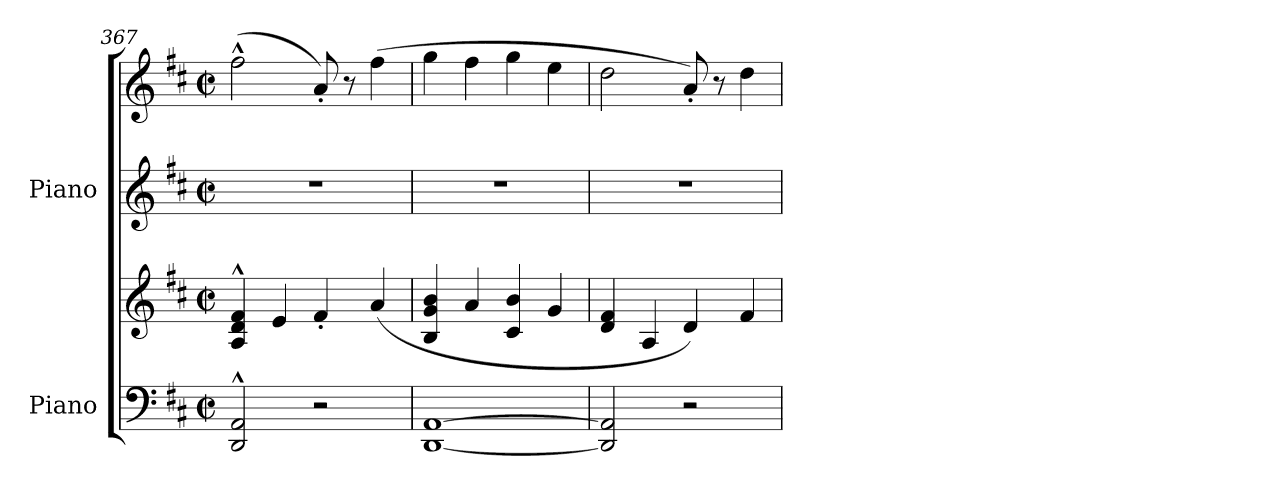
**kern	**kern	**kern	**kern
*part2	*part2	*part1	*part1
*staff4	*staff3	*staff2	*staff1
*I"Piano	*	*I"Piano	*
*I'Pno.	*	*I'Pno.	*
!!LO:LB:g=z
*clefF4	*clefG2	*clefG2	*clefG2
*k[f#c#]	*k[f#c#]	*k[f#c#]	*k[f#c#]
*M2/2	*M2/2	*M2/2	*M2/2
*met(c|)	*met(c|)	*met(c|)	*met(c|)
=367	=367	=367	=367
2DD/^^ 2AA/^^	4A/^^ 4d/^^ 4f#/^^	1r	(>2ff#^^\
.	4e/	.	.
2r	4f#'/	.	8a'/)
.	.	.	8r
.	(>4a/	.	(>4ff#\
=368	=368	=368	=368
[1DD [1AA	4B/ 4g/ 4b/	1r	4gg\
.	4a/	.	4ff#\
.	4c#/ 4b/	.	4gg\
.	4g/	.	4ee\
=369	=369	=369	=369
2DD/] 2AA/]	4d/ 4f#/	1r	2dd\
.	4A/	.	.
2r	4d/)	.	8a'/)
.	.	.	8r
.	4f#/	.	4dd\
=	=	=	=
*-	*-	*-	*-
